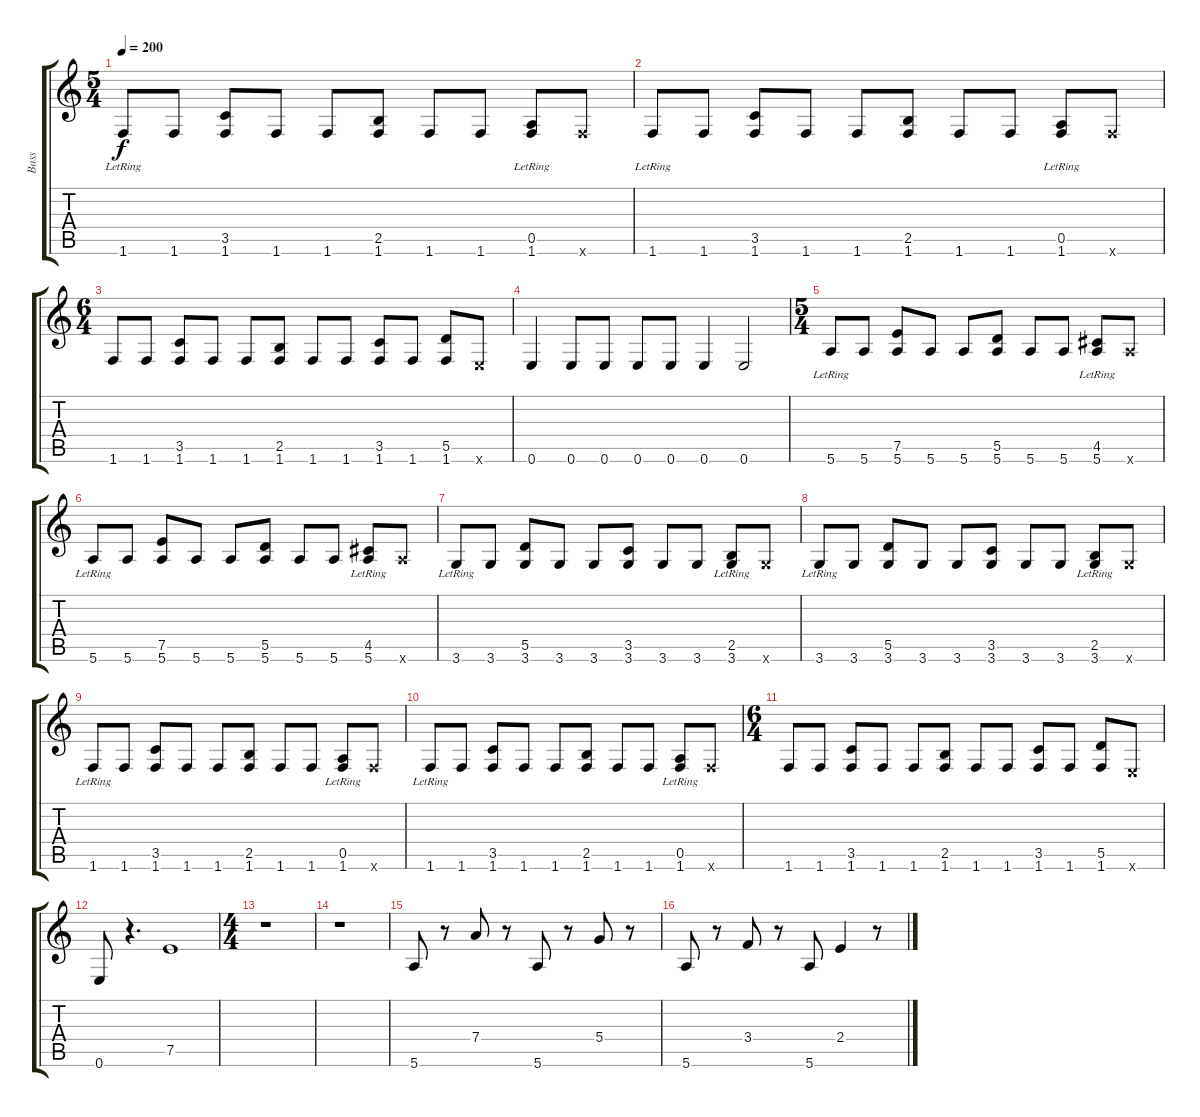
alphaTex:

\track ("Bass" "Bass") {instrument electricbassfinger}
\staff {score tabs}
\tuning (E4 B3 G3 D3 A2 E2) {hide}
\ts (5 4)
\tempo 200
\clef g2
\ks c
1.6{lr}.8{dy f} 1.6.8 (3.5 1.6).8 1.6.8 1.6.8 (2.5 1.6).8 1.6.8 1.6.8 (0.5{lr} 1.6).8 1.6{x}.8 |
1.6{lr}.8 1.6.8 (3.5 1.6).8 1.6.8 1.6.8 (2.5 1.6).8 1.6.8 1.6.8 (0.5{lr} 1.6).8 1.6{x}.8 |
\ts (6 4)
1.6.8 1.6.8 (3.5 1.6).8 1.6.8 1.6.8 (2.5 1.6).8 1.6.8 1.6.8 (3.5 1.6).8 1.6.8 (5.5 1.6).8 0.6{x}.8 |
0.6.4 0.6.8 0.6.8 0.6.8 0.6.8 0.6.4 0.6.2 |
\ts (5 4)
5.6{lr}.8 5.6.8 (7.5 5.6).8 5.6.8 5.6.8 (5.5 5.6).8 5.6.8 5.6.8 (4.5{lr} 5.6).8 5.6{x}.8 |
5.6{lr}.8 5.6.8 (7.5 5.6).8 5.6.8 5.6.8 (5.5 5.6).8 5.6.8 5.6.8 (4.5{lr} 5.6).8 5.6{x}.8 |
3.6{lr}.8 3.6.8 (5.5 3.6).8 3.6.8 3.6.8 (3.5 3.6).8 3.6.8 3.6.8 (2.5{lr} 3.6).8 3.6{x}.8 |
3.6{lr}.8 3.6.8 (5.5 3.6).8 3.6.8 3.6.8 (3.5 3.6).8 3.6.8 3.6.8 (2.5{lr} 3.6).8 3.6{x}.8 |
1.6{lr}.8 1.6.8 (3.5 1.6).8 1.6.8 1.6.8 (2.5 1.6).8 1.6.8 1.6.8 (0.5{lr} 1.6).8 1.6{x}.8 |
1.6{lr}.8 1.6.8 (3.5 1.6).8 1.6.8 1.6.8 (2.5 1.6).8 1.6.8 1.6.8 (0.5{lr} 1.6).8 1.6{x}.8 |
\ts (6 4)
1.6.8 1.6.8 (3.5 1.6).8 1.6.8 1.6.8 (2.5 1.6).8 1.6.8 1.6.8 (3.5 1.6).8 1.6.8 (5.5 1.6).8 0.6{x}.8 |
0.6.8 r.4{d} 7.5.1 |
\ts (4 4)
r.1 |
r.1 |
5.6.8 r.8 7.4.8 r.8 5.6.8 r.8 5.4.8 r.8 |
5.6.8 r.8 3.4.8 r.8 5.6.8 2.4.4 r.8
